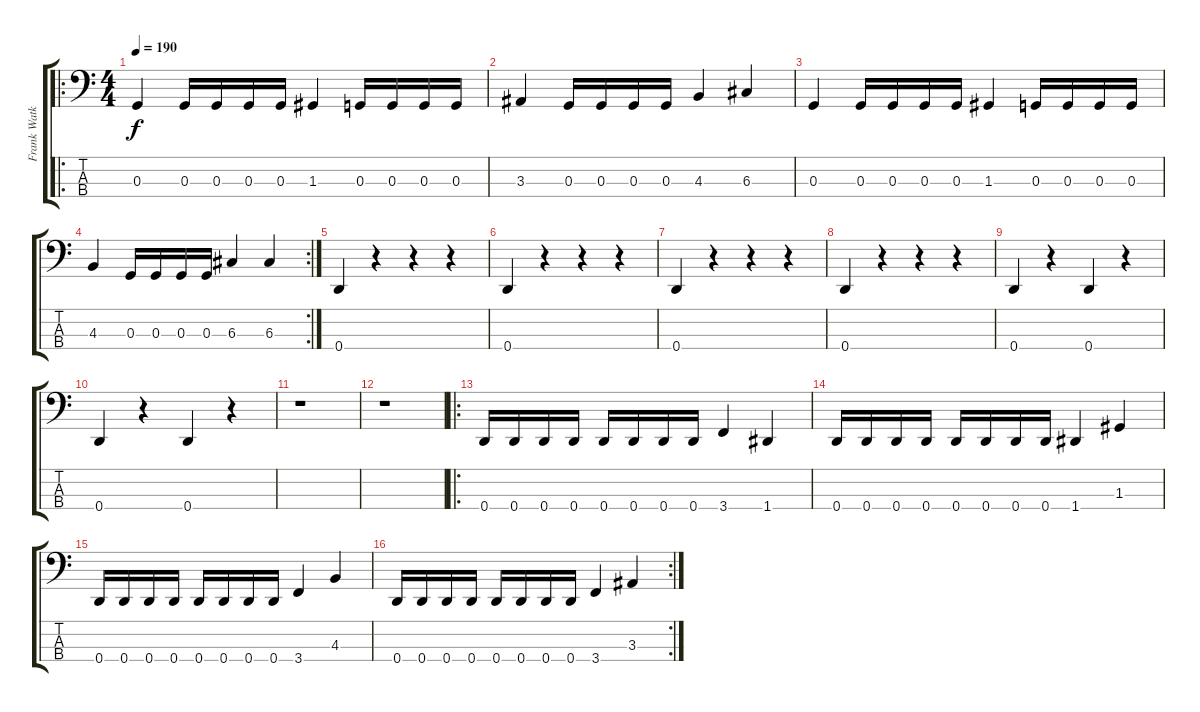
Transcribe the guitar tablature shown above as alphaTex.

\track ("Frank Watkins" "Frank Watk") {instrument electricbasspick}
\staff {score tabs}
\tuning (F2 C2 G1 D1) {hide}
\ro
\ts (4 4)
\tempo 190
\clef f4
\ks c
0.3.4{dy f} 0.3.16 0.3.16 0.3.16 0.3.16 1.3.4 0.3.16 0.3.16 0.3.16 0.3.16 |
3.3.4 0.3.16 0.3.16 0.3.16 0.3.16 4.3.4 6.3.4 |
0.3.4 0.3.16 0.3.16 0.3.16 0.3.16 1.3.4 0.3.16 0.3.16 0.3.16 0.3.16 |
\rc 2
4.3.4 0.3.16 0.3.16 0.3.16 0.3.16 6.3.4 6.3.4 |
0.4.4 r.4 r.4 r.4 |
0.4.4 r.4 r.4 r.4 |
0.4.4 r.4 r.4 r.4 |
0.4.4 r.4 r.4 r.4 |
0.4.4 r.4 0.4.4 r.4 |
0.4.4 r.4 0.4.4 r.4 |
r.1 |
r.1 |
\ro
0.4.16 0.4.16 0.4.16 0.4.16 0.4.16 0.4.16 0.4.16 0.4.16 3.4.4 1.4.4 |
0.4.16 0.4.16 0.4.16 0.4.16 0.4.16 0.4.16 0.4.16 0.4.16 1.4.4 1.3.4 |
0.4.16 0.4.16 0.4.16 0.4.16 0.4.16 0.4.16 0.4.16 0.4.16 3.4.4 4.3.4 |
\rc 2
0.4.16 0.4.16 0.4.16 0.4.16 0.4.16 0.4.16 0.4.16 0.4.16 3.4.4 3.3.4
